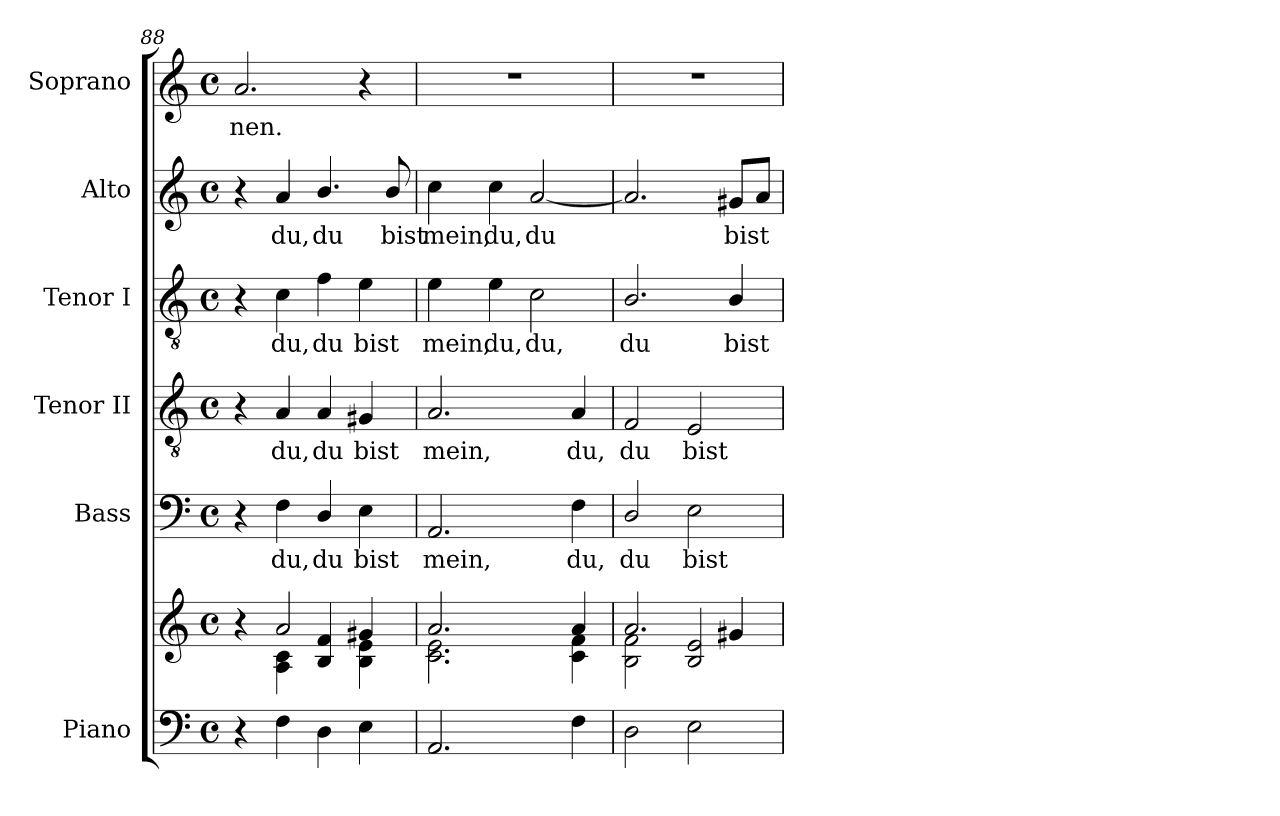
**kern	**kern	**kern	**text	**kern	**text	**kern	**text	**kern	**text	**kern	**text
*part6	*part6	*part5	*part5	*part4	*part4	*part3	*part3	*part2	*part2	*part1	*part1
*staff7	*staff6	*staff5	*staff5	*staff4	*staff4	*staff3	*staff3	*staff2	*staff2	*staff1	*staff1
*I"Piano	*	*I"Bass	*	*I"Tenor II	*	*I"Tenor I	*	*I"Alto	*	*I"Soprano	*
*I'Pno.	*	*I'B.	*	*I'T.	*	*I'T.	*	*I'A.	*	*I'S.	*
*clefF4	*clefG2	*clefF4	*	*clefGv2	*	*clefGv2	*	*clefG2	*	*clefG2	*
*	*	*	*	*ITrd7c12	*	*ITrd7c12	*	*	*	*	*
*k[]	*k[]	*k[]	*	*k[]	*	*k[]	*	*k[]	*	*k[]	*
*C:	*C:	*C:	*	*C:	*	*C:	*	*C:	*	*C:	*
*M4/4	*M4/4	*M4/4	*	*M4/4	*	*M4/4	*	*M4/4	*	*M4/4	*
*met(c)	*met(c)	*met(c)	*	*met(c)	*	*met(c)	*	*met(c)	*	*met(c)	*
=88	=88	=88	=88	=88	=88	=88	=88	=88	=88	=88	=88
*	*^	*	*	*	*	*	*	*	*	*	*
!	!	!	!	!	!	!	!	!	!	!	!	!LO:LY:b:color=#000000
4r	4r	4ryy	4r	.	4r	.	4r	.	4r	.	2.ai/	-nen.
!	!	!	!	!LO:LY:b:color=#000000	!	!	!	!	!	!	!	!
!	!	!	!	!	!	!LO:LY:b:color=#000000	!	!	!	!	!	!
!	!	!	!	!	!	!	!	!LO:LY:b:color=#000000	!	!	!	!
!	!	!	!	!	!	!	!	!	!	!LO:LY:b:color=#000000	!	!
4Fi\	2ai/	4Ai\ 4ci	4Fi\	du,	4AAi/	du,	4Ci\	du,	4ai/	du,	.	.
!	!	!	!	!LO:LY:b:color=#000000	!	!	!	!	!	!	!	!
!	!	!	!	!	!	!LO:LY:b:color=#000000	!	!	!	!	!	!
!	!	!	!	!	!	!	!	!LO:LY:b:color=#000000	!	!	!	!
!	!	!	!	!	!	!	!	!	!	!LO:LY:b:color=#000000	!	!
4Di\	.	4Bi/ 4fi	4Di/	du	4AAi/	du	4Fi\	du	4.bi/	du	.	.
!	!	!	!	!LO:LY:b:color=#000000	!	!	!	!	!	!	!	!
!	!	!	!	!	!	!LO:LY:b:color=#000000	!	!	!	!	!	!
!	!	!	!	!	!	!	!	!LO:LY:b:color=#000000	!	!	!	!
4Ei\	4g#Xi/	4Bi\ 4ei	4Ei\	bist	4GG#Xi/	bist	4Ei\	bist	.	.	4r	.
!	!	!	!	!	!	!	!	!	!	!LO:LY:b:color=#000000	!	!
.	.	.	.	.	.	.	.	.	8bi/	bist	.	.
!!LO:PB:g=z
=89	=89	=89	=89	=89	=89	=89	=89	=89	=89	=89	=89	=89
!	!	!	!	!LO:LY:b:color=#000000	!	!	!	!	!	!	!	!
!	!	!	!	!	!	!LO:LY:b:color=#000000	!	!	!	!	!	!
!	!	!	!	!	!	!	!	!LO:LY:b:color=#000000	!	!	!	!
!	!	!	!	!	!	!	!	!	!	!LO:LY:b:color=#000000	!	!
2.AAi/	2.ai/	2.ci\ 2.ei	2.AAi/	mein,	2.AAi/	mein,	4Ei\	mein,	4cci\	mein,	1r	.
!	!	!	!	!	!	!	!	!LO:LY:b:color=#000000	!	!	!	!
!	!	!	!	!	!	!	!	!	!	!LO:LY:b:color=#000000	!	!
.	.	.	.	.	.	.	4Ei\	du,	4cci\	du,	.	.
!	!	!	!	!	!	!	!	!LO:LY:b:color=#000000	!	!	!	!
!	!	!	!	!	!	!	!	!	!	!LO:LY:b:color=#000000	!	!
.	.	.	.	.	.	.	2Ci\	du,	[2ai/	du	.	.
!	!	!	!	!LO:LY:b:color=#000000	!	!	!	!	!	!	!	!
!	!	!	!	!	!	!LO:LY:b:color=#000000	!	!	!	!	!	!
4Fi\	4ai/	4ci\ 4fi	4Fi\	du,	4AAi/	du,	.	.	.	.	.	.
=90	=90	=90	=90	=90	=90	=90	=90	=90	=90	=90	=90	=90
!	!	!	!	!LO:LY:b:color=#000000	!	!	!	!	!	!	!	!
!	!	!	!	!	!	!LO:LY:b:color=#000000	!	!	!	!	!	!
!	!	!	!	!	!	!	!	!LO:LY:b:color=#000000	!	!	!	!
2Di\	2.ai/	2Bi\ 2fi	2Di/	du	2FFi/	du	2.BBi/	du	2.ai/]	.	1r	.
!	!	!	!	!LO:LY:b:color=#000000	!	!	!	!	!	!	!	!
!	!	!	!	!	!	!LO:LY:b:color=#000000	!	!	!	!	!	!
2Ei\	.	2Bi/ 2ei	2Ei\	bist	2EEi/	bist	.	.	.	.	.	.
!	!	!	!	!	!	!	!	!LO:LY:b:color=#000000	!	!	!	!
!	!	!	!	!	!	!	!	!	!	!LO:LY:b:color=#000000	!	!
.	4g#Xi/	.	.	.	.	.	4BBi/	bist	8g#Xi/L	bist	.	.
.	.	.	.	.	.	.	.	.	8ai/J	.	.	.
*	*v	*v	*	*	*	*	*	*	*	*	*	*
=	=	=	=	=	=	=	=	=	=	=	=
*-	*-	*-	*-	*-	*-	*-	*-	*-	*-	*-	*-
